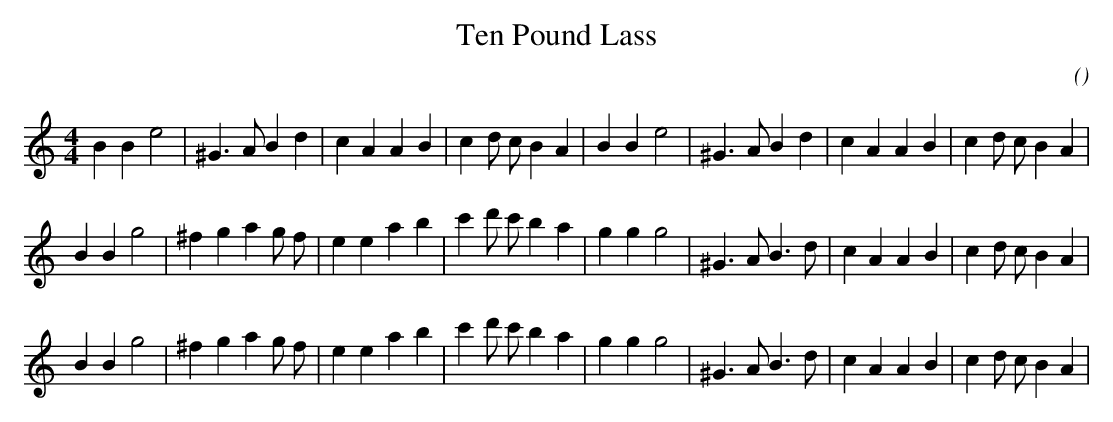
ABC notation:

X:1
T: Ten Pound Lass
C:
O:
M:4/4
K:Am
K:Am
M:4/4
L:1/16
B4 B4 e8 |^G6 A2 B4 d4 |c4 A4 A4 B4 |c4 d2 c2 B4 A4 |B4 B4 e8 |^G6 A2 B4 d4 |c4 A4 A4 B4 |c4 d2 c2 B4 A4 |
B4 B4 g8 |^f4 g4 a4 g2 f2 |e4 e4 a4 b4 |c'4 d'2 c'2 b4 a4 |g4 g4 g8 |^G6 A2 B6 d2 |c4 A4 A4 B4 |c4 d2 c2 B4 A4 |
B4 B4 g8 |^f4 g4 a4 g2 f2 |e4 e4 a4 b4 |c'4 d'2 c'2 b4 a4 |g4 g4 g8 |^G6 A2 B6 d2 |c4 A4 A4 B4 |c4 d2 c2 B4 A4 |
